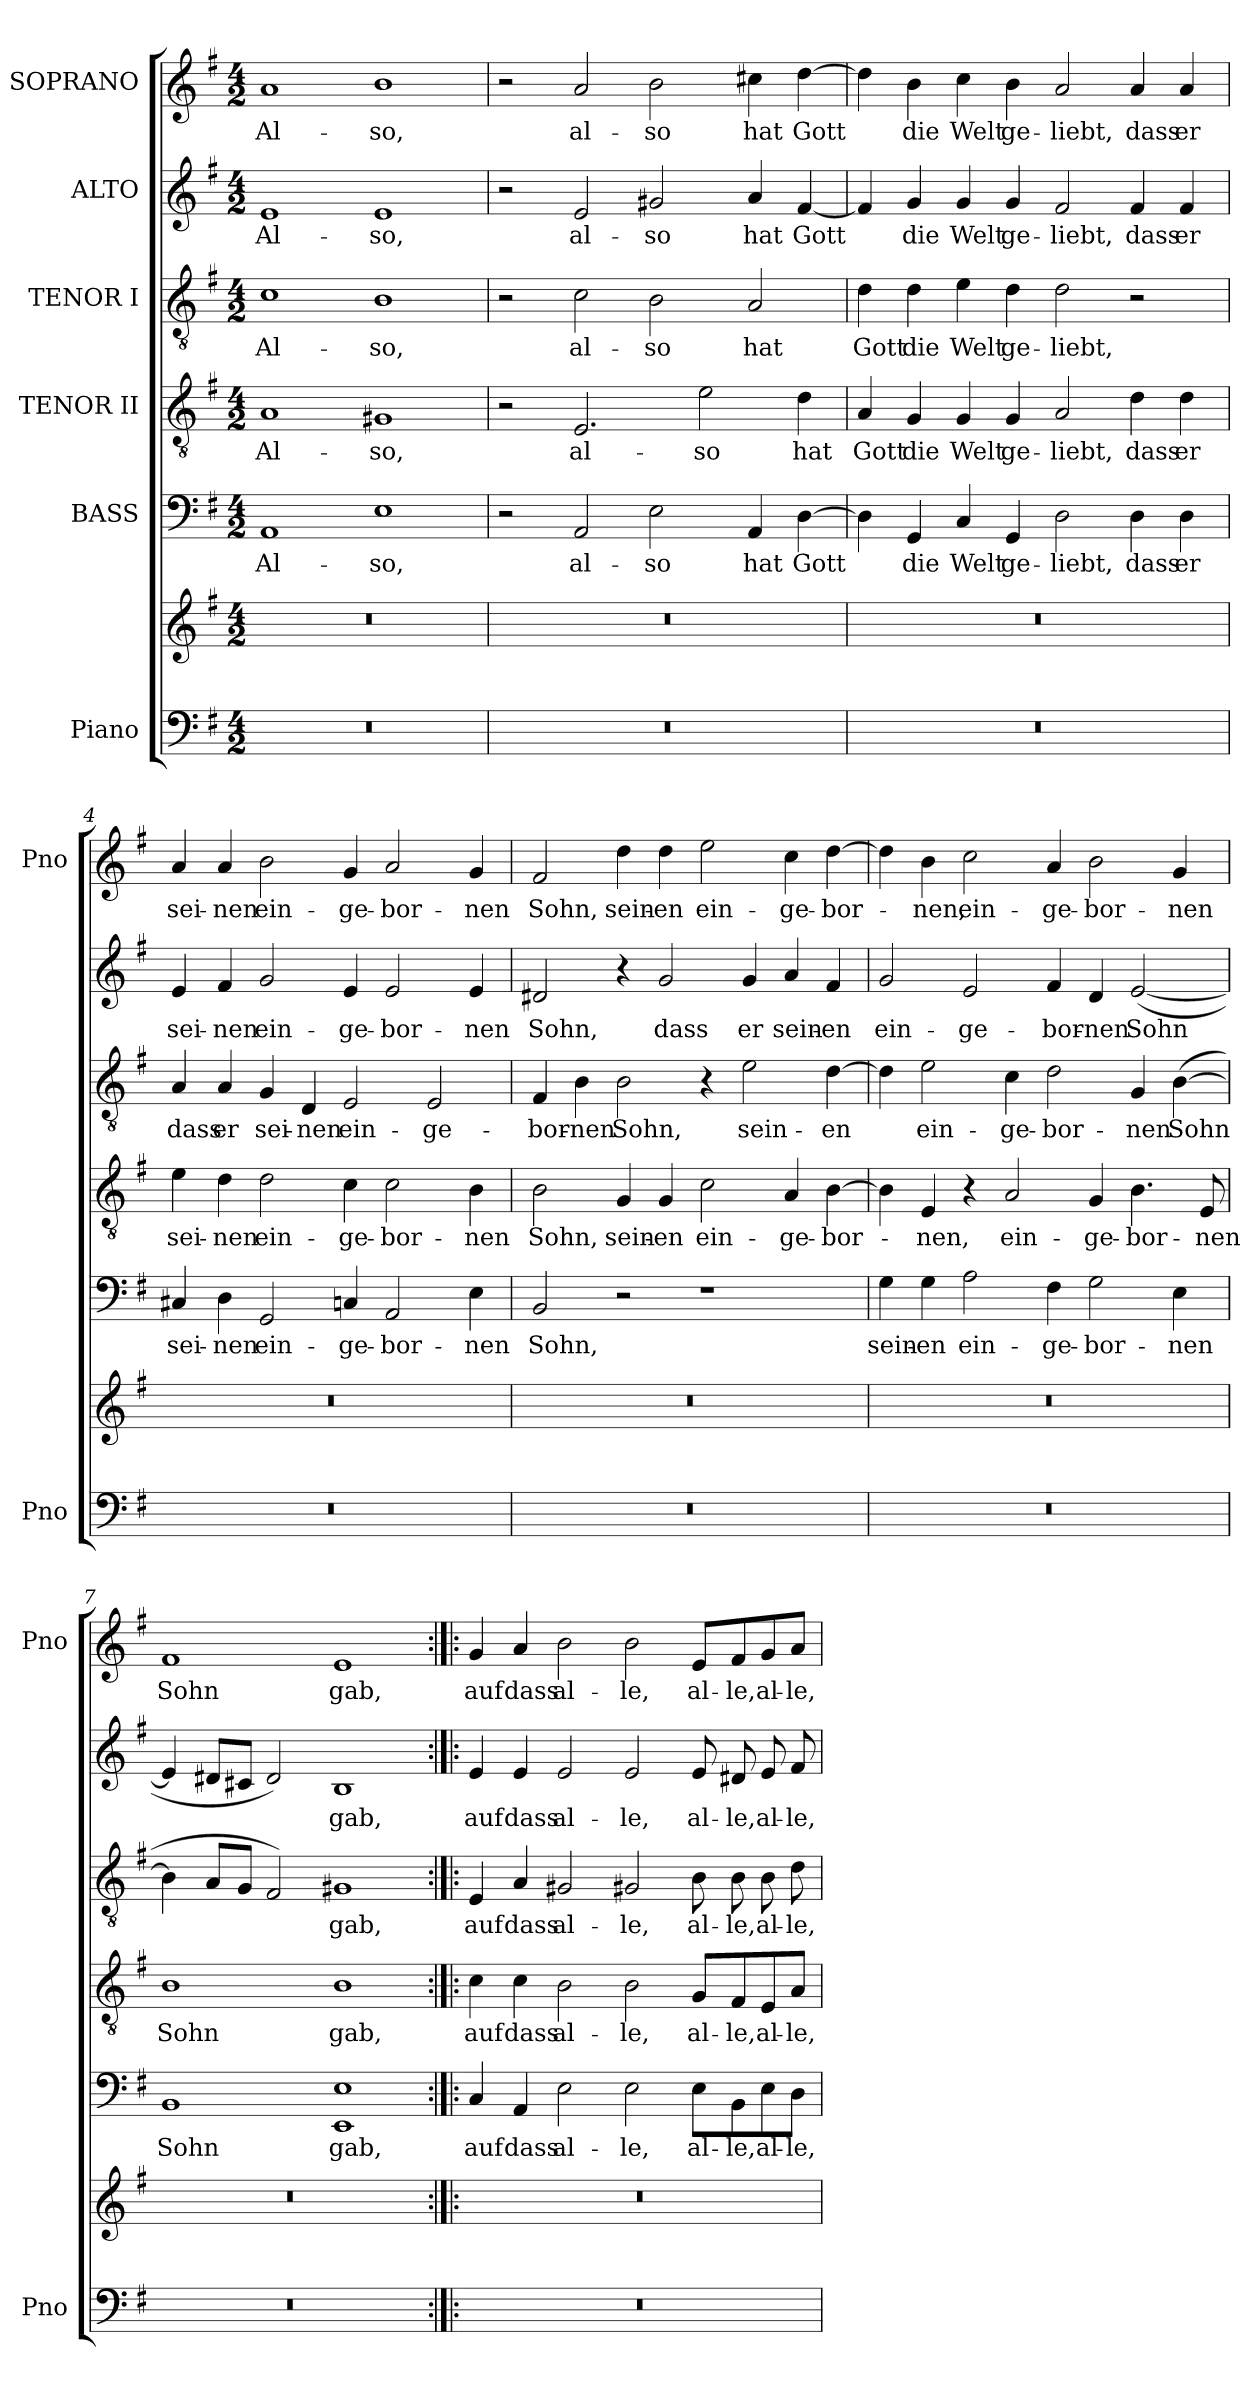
**kern	**kern	**kern	**text	**kern	**text	**kern	**text	**kern	**text	**kern	**text
*part6	*part6	*part5	*part5	*part4	*part4	*part3	*part3	*part2	*part2	*part1	*part1
*staff7	*staff6	*staff5	*staff5	*staff4	*staff4	*staff3	*staff3	*staff2	*staff2	*staff1	*staff1
*I"Piano	*	*I"BASS	*	*I"TENOR II	*	*I"TENOR I	*	*I"ALTO	*	*I"SOPRANO	*
*I'Pno	*	*	*	*	*	*	*	*	*	*I'Pno	*
*clefF4	*clefG2	*clefF4	*	*clefGv2	*	*clefGv2	*	*clefG2	*	*clefG2	*
*k[f#]	*k[f#]	*k[f#]	*	*k[f#]	*	*k[f#]	*	*k[f#]	*	*k[f#]	*
*G:	*G:	*G:	*	*G:	*	*G:	*	*G:	*	*G:	*
*M4/2	*M4/2	*M4/2	*	*M4/2	*	*M4/2	*	*M4/2	*	*M4/2	*
=1	=1	=1	=1	=1	=1	=1	=1	=1	=1	=1	=1
0r	0r	1AA	Al-	1A	Al-	1c	Al-	1e	Al-	1a	Al-
.	.	1E	-so,	1G#X	-so,	1B	-so,	1e	-so,	1b	-so,
=2	=2	=2	=2	=2	=2	=2	=2	=2	=2	=2	=2
0r	0r	2r	.	2r	.	2r	.	2r	.	2r	.
.	.	2AA/	al-	2.E/	al-	2c\	al-	2e/	al-	2a/	al-
.	.	2E\	-so	.	.	2B\	-so	2g#X/	-so	2b\	-so
.	.	.	.	2e\	-so	.	.	.	.	.	.
.	.	4AA/	hat	.	.	2A/	hat	4a/	hat	4cc#X\	hat
.	.	[4D\	Gott	4d\	hat	.	.	[4f#/	Gott	[4dd\	Gott
=3	=3	=3	=3	=3	=3	=3	=3	=3	=3	=3	=3
0r	0r	4D\]	.	4A/	Gott	4d\	Gott	4f#/]	.	4dd\]	.
.	.	4GG/	die	4G/	die	4d\	die	4g/	die	4b\	die
.	.	4C/	Welt	4G/	Welt	4e\	Welt	4g/	Welt	4cc\	Welt
.	.	4GG/	ge-	4G/	ge-	4d\	ge-	4g/	ge-	4b\	ge-
.	.	2D\	-liebt,	2A/	-liebt,	2d\	-liebt,	2f#/	-liebt,	2a/	-liebt,
.	.	4D\	dass	4d\	dass	2r	.	4f#/	dass	4a/	dass
.	.	4D\	er	4d\	er	.	.	4f#/	er	4a/	er
!!LO:LB:g=z
=4	=4	=4	=4	=4	=4	=4	=4	=4	=4	=4	=4
0r	0r	4C#X/	sei-	4e\	sei-	4A/	dass	4e/	sei-	4a/	sei-
.	.	4D\	-nen	4d\	-nen	4A/	er	4f#/	-nen	4a/	-nen
.	.	2GG/	ein-	2d\	ein-	4G/	sei-	2g/	ein-	2b\	ein-
.	.	.	.	.	.	4D/	-nen	.	.	.	.
.	.	4Cn/	-ge-	4c\	-ge-	2E/	ein-	4e/	-ge-	4g/	-ge-
.	.	2AA/	-bor-	2c\	-bor-	.	.	2e/	-bor-	2a/	-bor-
.	.	.	.	.	.	2E/	-ge-	.	.	.	.
.	.	4E\	-nen	4B\	-nen	.	.	4e/	-nen	4g/	-nen
=5	=5	=5	=5	=5	=5	=5	=5	=5	=5	=5	=5
0r	0r	2BB/	Sohn,	2B\	Sohn,	4F#/	-bor-	2d#X/	Sohn,	2f#/	Sohn,
.	.	.	.	.	.	4B\	-nen	.	.	.	.
.	.	2r	.	4G/	sein-	2B\	Sohn,	4r	.	4dd\	sein-
.	.	.	.	4G/	-en	.	.	2g/	dass	4dd\	-en
.	.	1r	.	2c\	ein-	4r	.	.	.	2ee\	ein-
.	.	.	.	.	.	2e\	sein-	4g/	er	.	.
.	.	.	.	4A/	-ge-	.	.	4a/	sein-	4cc\	-ge-
.	.	.	.	[4B\	-bor-	[4d\	-en	4f#/	-en	[4dd\	-bor-
=6	=6	=6	=6	=6	=6	=6	=6	=6	=6	=6	=6
0r	0r	4G\	sein-	4B\]	.	4d\]	.	2g/	ein-	4dd\]	.
.	.	4G\	-en	4E/	-nen,	2e\	ein-	.	.	4b\	-nen,
.	.	2A\	ein-	4r	.	.	.	2e/	-ge-	2cc\	ein-
.	.	.	.	2A/	ein-	4c\	-ge-	.	.	.	.
.	.	4F#\	-ge-	.	.	2d\	-bor-	4f#/	-bor-	4a/	-ge-
.	.	2G\	-bor-	4G/	-ge-	.	.	4d/	-nen	2b\	-bor-
.	.	.	.	4.B\	-bor-	4G/	-nen	([2e/	Sohn	.	.
.	.	4E\	-nen	.	.	([4B\	Sohn	.	.	4g/	-nen
.	.	.	.	8E/	-nen	.	.	.	.	.	.
!!LO:LB:g=z
=7	=7	=7	=7	=7	=7	=7	=7	=7	=7	=7	=7
0r	0r	1BB	Sohn	1B	Sohn	4B\]	.	4e/]	.	1f#	Sohn
.	.	.	.	.	.	8A/L	.	8d#X/L	.	.	.
.	.	.	.	.	.	8G/J	.	8c#X/J	.	.	.
.	.	.	.	.	.	2F#/)	.	2d#/)	.	.	.
.	.	1EE 1E	gab,	1B	gab,	1G#X	gab,	1B	gab,	1e	gab,
=8:|!|:	=8:|!|:	=8:|!|:	=8:|!|:	=8:|!|:	=8:|!|:	=8:|!|:	=8:|!|:	=8:|!|:	=8:|!|:	=8:|!|:	=8:|!|:
0r	0r	4C/	auf	4c\	auf	4E/	auf	4e/	auf	4g/	auf
.	.	4AA/	dass	4c\	dass	4A/	dass	4e/	dass	4a/	dass
.	.	2E\	al-	2B\	al-	2G#X/	al-	2e/	al-	2b\	al-
.	.	2E\	-le,	2B\	-le,	2G#X/	-le,	2e/	-le,	2b\	-le,
.	.	8E\L	al-	8G/L	al-	8B\	al-	8e/	al-	8e/L	al-
.	.	8BB\	-le,	8F#/	-le,	8B\	-le,	8d#X/	-le,	8f#/	-le,
.	.	8E\	al-	8E/	al-	8B\	al-	8e/	al-	8g/	al-
.	.	8D\J	-le,	8A/J	-le,	8d\	-le,	8f#/	-le,	8a/J	-le,
=	=	=	=	=	=	=	=	=	=	=	=
*-	*-	*-	*-	*-	*-	*-	*-	*-	*-	*-	*-
